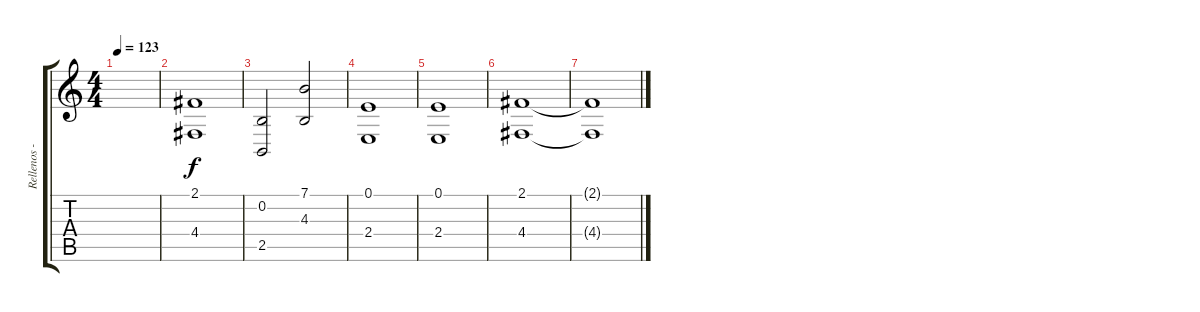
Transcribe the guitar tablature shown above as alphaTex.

\track ("Rellenos - 1" "Rellenos -") {instrument synthstrings1}
\staff {score tabs}
\tuning (E4 B3 G3 D3 A2 E2) {hide}
\ts (4 4)
\tempo 123
\clef g2
\ks c
|
(2.1 4.4).1 |
(0.2 2.5).2 (7.1 4.3).2 |
(0.1 2.4).1 |
(0.1 2.4).1 |
(2.1 4.4).1{volume 0} |
(2.1{t} 4.4{t}).1
